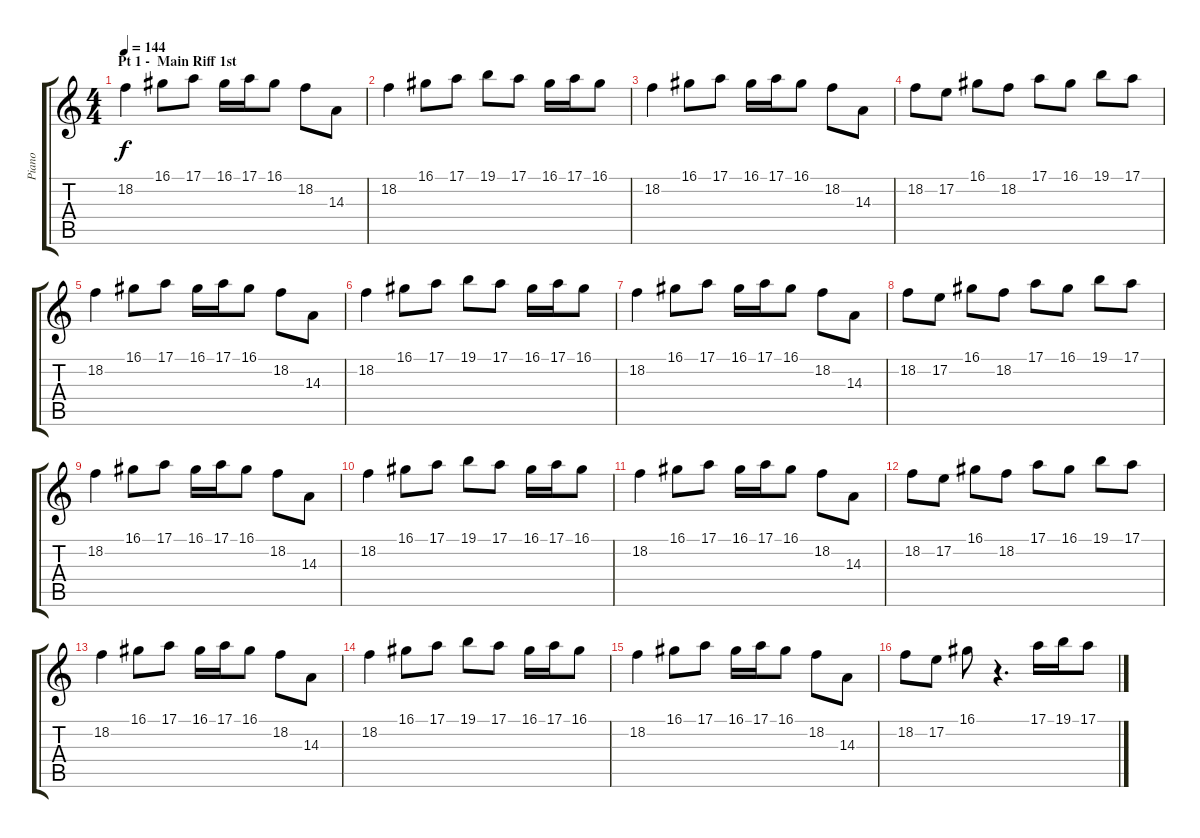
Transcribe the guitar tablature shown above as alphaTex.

\track ("Piano" "Piano") {instrument acousticgrandpiano}
\staff {score tabs}
\tuning (E4 B3 G3 D3 A2 E2) {hide}
\ts (4 4)
\section ("" "Pt 1 -  Main Riff 1st")
\tempo 144
\clef g2
\ks c
18.2.4{dy f instrument acousticgrandpiano} 16.1.8 17.1.8 16.1.16 17.1.16 16.1.8 18.2.8 14.3.8 |
18.2.4 16.1.8 17.1.8 19.1.8 17.1.8 16.1.16 17.1.16 16.1.8 |
18.2.4 16.1.8 17.1.8 16.1.16 17.1.16 16.1.8 18.2.8 14.3.8 |
18.2.8 17.2.8 16.1.8 18.2.8 17.1.8 16.1.8 19.1.8 17.1.8 |
18.2.4 16.1.8 17.1.8 16.1.16 17.1.16 16.1.8 18.2.8 14.3.8 |
18.2.4 16.1.8 17.1.8 19.1.8 17.1.8 16.1.16 17.1.16 16.1.8 |
18.2.4 16.1.8 17.1.8 16.1.16 17.1.16 16.1.8 18.2.8 14.3.8 |
18.2.8 17.2.8 16.1.8 18.2.8 17.1.8 16.1.8 19.1.8 17.1.8 |
18.2.4 16.1.8 17.1.8 16.1.16 17.1.16 16.1.8 18.2.8 14.3.8 |
18.2.4 16.1.8 17.1.8 19.1.8 17.1.8 16.1.16 17.1.16 16.1.8 |
18.2.4 16.1.8 17.1.8 16.1.16 17.1.16 16.1.8 18.2.8 14.3.8 |
18.2.8 17.2.8 16.1.8 18.2.8 17.1.8 16.1.8 19.1.8 17.1.8 |
18.2.4 16.1.8 17.1.8 16.1.16 17.1.16 16.1.8 18.2.8 14.3.8 |
18.2.4 16.1.8 17.1.8 19.1.8 17.1.8 16.1.16 17.1.16 16.1.8 |
18.2.4 16.1.8 17.1.8 16.1.16 17.1.16 16.1.8 18.2.8 14.3.8 |
18.2.8 17.2.8 16.1.8 r.4{d} 17.1.16 19.1.16 17.1.8
